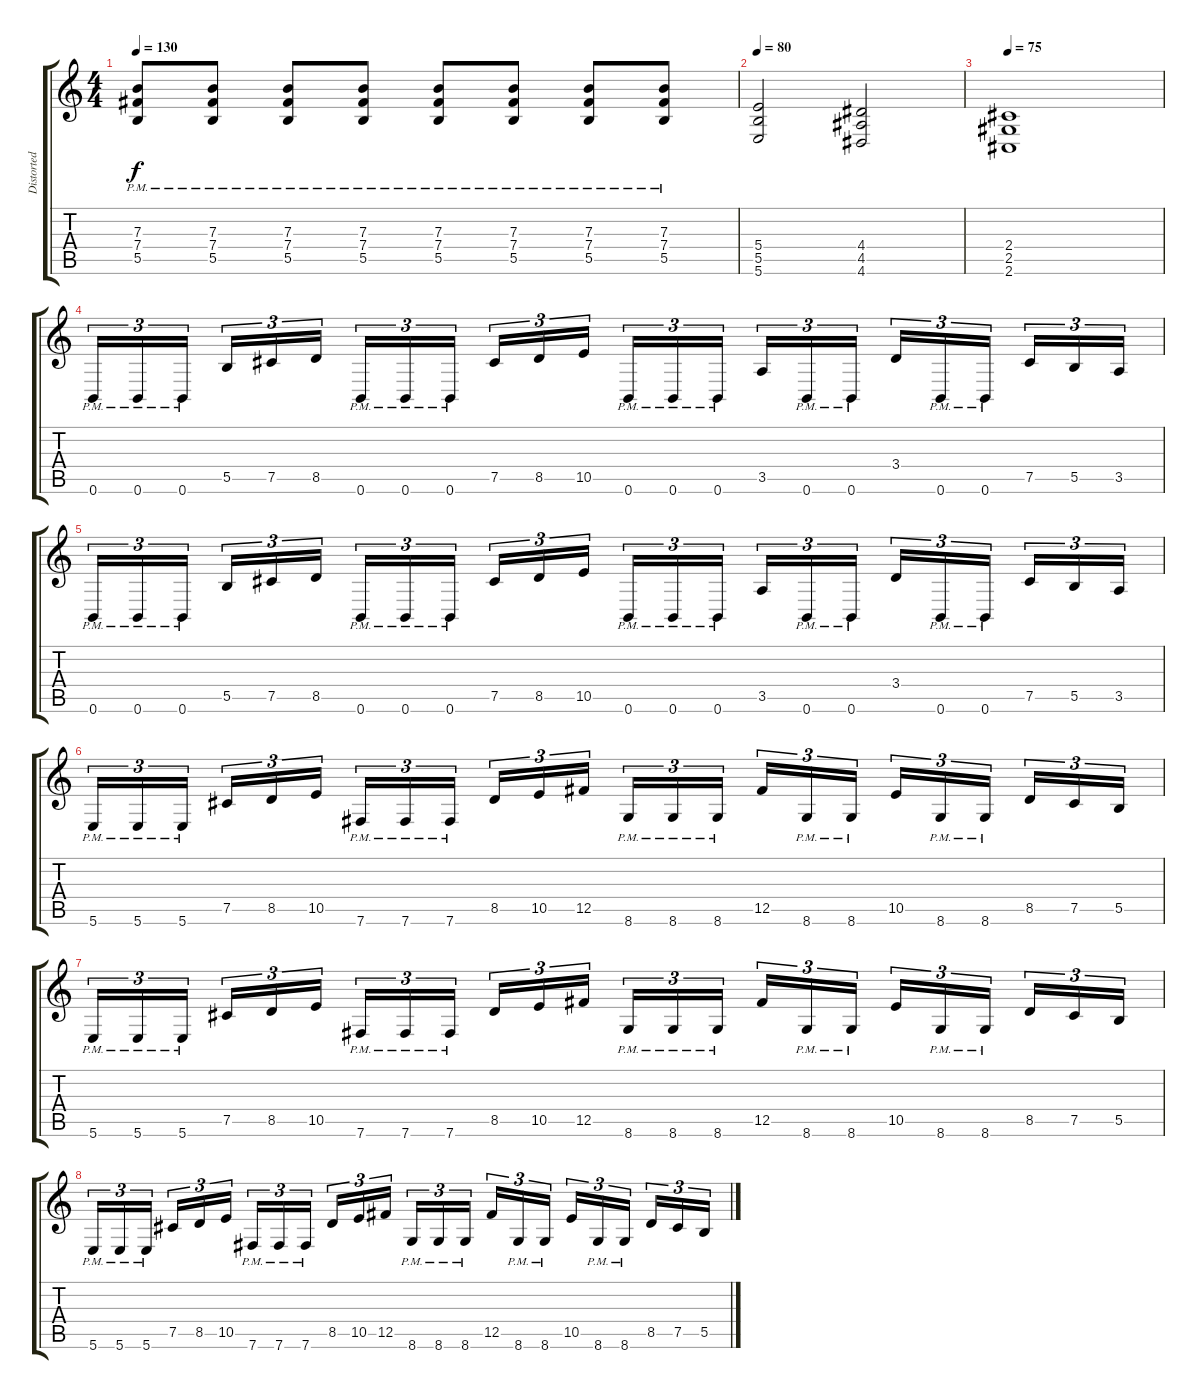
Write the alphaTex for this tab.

\track ("Distorted Right" "Distorted ") {instrument distortionguitar}
\staff {score tabs}
\tuning (Db4 Ab3 E3 B2 Gb2 B1) {hide}
\ts (4 4)
\tempo 130
\clef g2
\ks c
(7.3{pm} 7.4{pm} 5.5{pm}).8{dy f} (7.3{pm} 7.4{pm} 5.5{pm}).8 (7.3{pm} 7.4{pm} 5.5{pm}).8 (7.3{pm} 7.4{pm} 5.5{pm}).8 (7.3{pm} 7.4{pm} 5.5{pm}).8 (7.3{pm} 7.4{pm} 5.5{pm}).8 (7.3{pm} 7.4{pm} 5.5{pm}).8 (7.3{pm} 7.4{pm} 5.5{pm}).8 |
\tempo 80
(5.4 5.5 5.6).2 (4.4 4.5 4.6).2 |
\tempo 75
(2.4 2.5 2.6).1 |
0.6{pm}.16{tu (3 2)} 0.6{pm}.16{tu (3 2)} 0.6{pm}.16{tu (3 2)} 5.5.16{tu (3 2)} 7.5.16{tu (3 2)} 8.5.16{tu (3 2)} 0.6{pm}.16{tu (3 2)} 0.6{pm}.16{tu (3 2)} 0.6{pm}.16{tu (3 2)} 7.5.16{tu (3 2)} 8.5.16{tu (3 2)} 10.5.16{tu (3 2)} 0.6{pm}.16{tu (3 2)} 0.6{pm}.16{tu (3 2)} 0.6{pm}.16{tu (3 2)} 3.5.16{tu (3 2)} 0.6{pm}.16{tu (3 2)} 0.6{pm}.16{tu (3 2)} 3.4.16{tu (3 2)} 0.6{pm}.16{tu (3 2)} 0.6{pm}.16{tu (3 2)} 7.5.16{tu (3 2)} 5.5.16{tu (3 2)} 3.5.16{tu (3 2)} |
0.6{pm}.16{tu (3 2)} 0.6{pm}.16{tu (3 2)} 0.6{pm}.16{tu (3 2)} 5.5.16{tu (3 2)} 7.5.16{tu (3 2)} 8.5.16{tu (3 2)} 0.6{pm}.16{tu (3 2)} 0.6{pm}.16{tu (3 2)} 0.6{pm}.16{tu (3 2)} 7.5.16{tu (3 2)} 8.5.16{tu (3 2)} 10.5.16{tu (3 2)} 0.6{pm}.16{tu (3 2)} 0.6{pm}.16{tu (3 2)} 0.6{pm}.16{tu (3 2)} 3.5.16{tu (3 2)} 0.6{pm}.16{tu (3 2)} 0.6{pm}.16{tu (3 2)} 3.4.16{tu (3 2)} 0.6{pm}.16{tu (3 2)} 0.6{pm}.16{tu (3 2)} 7.5.16{tu (3 2)} 5.5.16{tu (3 2)} 3.5.16{tu (3 2)} |
5.6{pm}.16{tu (3 2)} 5.6{pm}.16{tu (3 2)} 5.6{pm}.16{tu (3 2)} 7.5.16{tu (3 2)} 8.5.16{tu (3 2)} 10.5.16{tu (3 2)} 7.6{pm}.16{tu (3 2)} 7.6{pm}.16{tu (3 2)} 7.6{pm}.16{tu (3 2)} 8.5.16{tu (3 2)} 10.5.16{tu (3 2)} 12.5.16{tu (3 2)} 8.6{pm}.16{tu (3 2)} 8.6{pm}.16{tu (3 2)} 8.6{pm}.16{tu (3 2)} 12.5.16{tu (3 2)} 8.6{pm}.16{tu (3 2)} 8.6{pm}.16{tu (3 2)} 10.5.16{tu (3 2)} 8.6{pm}.16{tu (3 2)} 8.6{pm}.16{tu (3 2)} 8.5.16{tu (3 2)} 7.5.16{tu (3 2)} 5.5.16{tu (3 2)} |
5.6{pm}.16{tu (3 2)} 5.6{pm}.16{tu (3 2)} 5.6{pm}.16{tu (3 2)} 7.5.16{tu (3 2)} 8.5.16{tu (3 2)} 10.5.16{tu (3 2)} 7.6{pm}.16{tu (3 2)} 7.6{pm}.16{tu (3 2)} 7.6{pm}.16{tu (3 2)} 8.5.16{tu (3 2)} 10.5.16{tu (3 2)} 12.5.16{tu (3 2)} 8.6{pm}.16{tu (3 2)} 8.6{pm}.16{tu (3 2)} 8.6{pm}.16{tu (3 2)} 12.5.16{tu (3 2)} 8.6{pm}.16{tu (3 2)} 8.6{pm}.16{tu (3 2)} 10.5.16{tu (3 2)} 8.6{pm}.16{tu (3 2)} 8.6{pm}.16{tu (3 2)} 8.5.16{tu (3 2)} 7.5.16{tu (3 2)} 5.5.16{tu (3 2)} |
5.6{pm}.16{tu (3 2)} 5.6{pm}.16{tu (3 2)} 5.6{pm}.16{tu (3 2)} 7.5.16{tu (3 2)} 8.5.16{tu (3 2)} 10.5.16{tu (3 2)} 7.6{pm}.16{tu (3 2)} 7.6{pm}.16{tu (3 2)} 7.6{pm}.16{tu (3 2)} 8.5.16{tu (3 2)} 10.5.16{tu (3 2)} 12.5.16{tu (3 2)} 8.6{pm}.16{tu (3 2)} 8.6{pm}.16{tu (3 2)} 8.6{pm}.16{tu (3 2)} 12.5.16{tu (3 2)} 8.6{pm}.16{tu (3 2)} 8.6{pm}.16{tu (3 2)} 10.5.16{tu (3 2)} 8.6{pm}.16{tu (3 2)} 8.6{pm}.16{tu (3 2)} 8.5.16{tu (3 2)} 7.5.16{tu (3 2)} 5.5.16{tu (3 2)}
